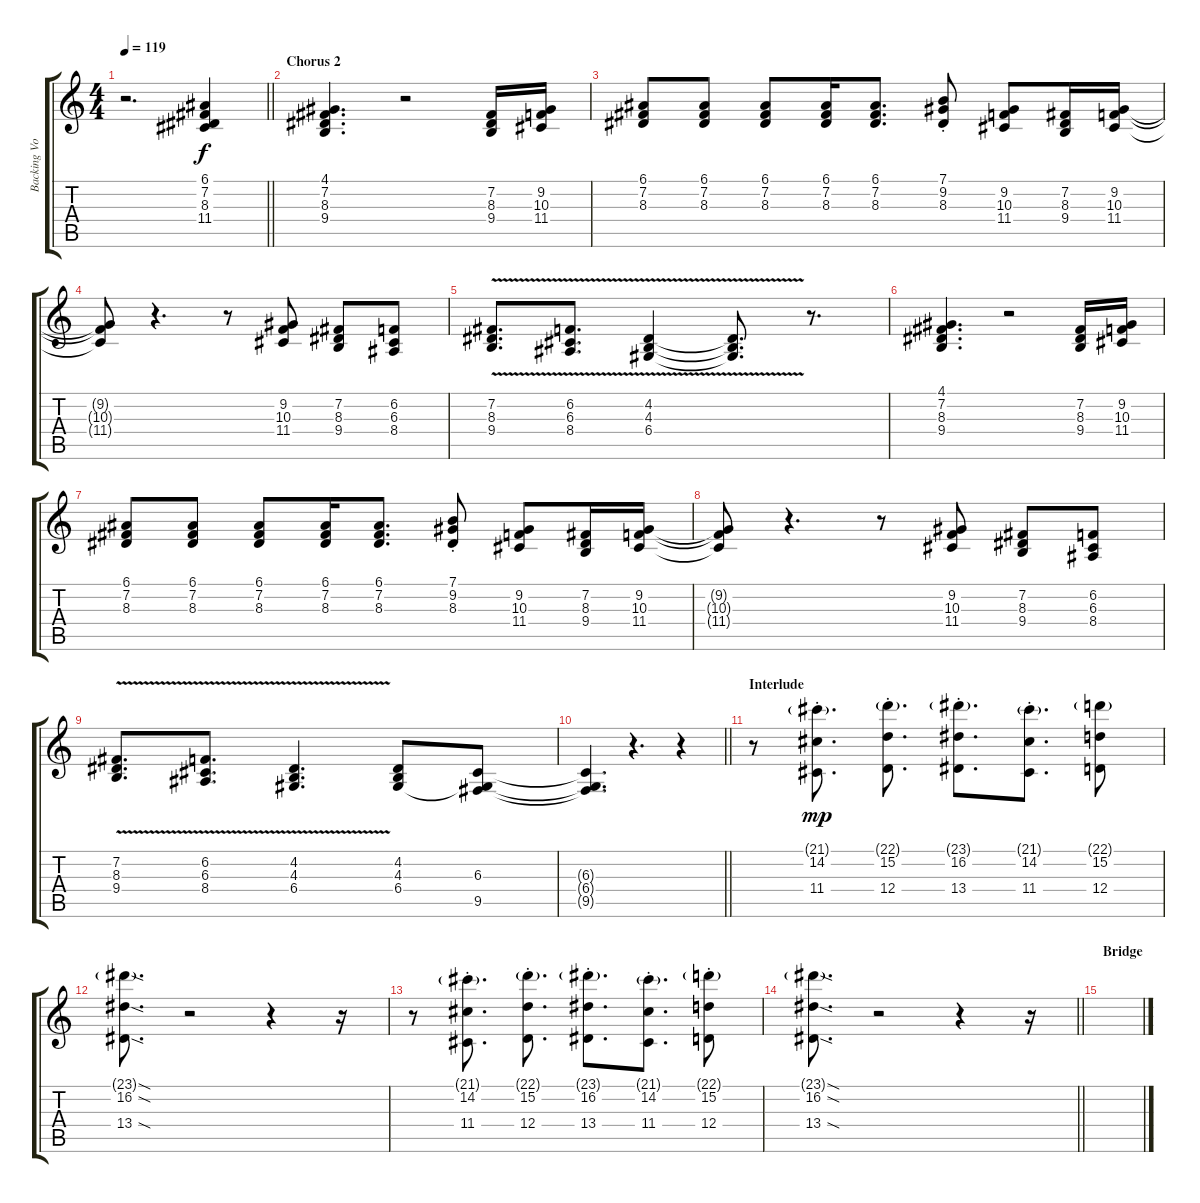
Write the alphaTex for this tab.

\track ("Backing Vocals" "Backing Vo") {instrument pad7halo}
\staff {score tabs}
\tuning (E4 B3 G3 D3 A2 E2) {hide}
\ts (4 4)
\tempo 119
\clef g2
\barLineRight lightlight
\ks c
r.2{d dy mp} (6.1 7.2 8.3 11.4).4{dy f} |
\section ("" "Chorus 2")
(4.1 7.2 8.3 9.4).4{d} r.2 (7.2 8.3 9.4).16 (9.2 10.3 11.4).16 |
(6.1 7.2 8.3).8 (6.1 7.2 8.3).8 (6.1 7.2 8.3).8 (6.1 7.2 8.3).16 (6.1 7.2 8.3).8{d} (7.1{st} 9.2{st} 8.3{st}).8 (9.2 10.3 11.4).8 (7.2 8.3 9.4).16 (9.2 10.3 11.4).16 |
(9.2{t} 10.3{t} 11.4{t}).8 r.4{d} r.8 (9.2 10.3 11.4).8 (7.2 8.3 9.4).8 (6.2 6.3 8.4).8 |
(7.2{v} 8.3 9.4).8{d} (6.2{v} 6.3 8.4).8{d} (4.2{v} 4.3 6.4).4 (4.2{t} 4.3{t} 6.4{t}).8{d} r.8{d} |
(4.1 7.2 8.3 9.4).4{d} r.2 (7.2 8.3 9.4).16 (9.2 10.3 11.4).16 |
(6.1 7.2 8.3).8 (6.1 7.2 8.3).8 (6.1 7.2 8.3).8 (6.1 7.2 8.3).16 (6.1 7.2 8.3).8{d} (7.1{st} 9.2{st} 8.3{st}).8 (9.2 10.3 11.4).8 (7.2 8.3 9.4).16 (9.2 10.3 11.4).16 |
(9.2{t} 10.3{t} 11.4{t}).8 r.4{d} r.8 (9.2 10.3 11.4).8 (7.2 8.3 9.4).8 (6.2 6.3 8.4).8 |
(7.2{v} 8.3 9.4).8{d} (6.2{v} 6.3 8.4).8{d} (4.2{v} 4.3 6.4).4{d} (4.2 4.3 6.4).8 (6.3 6.4{t} 9.5).8 |
\barLineRight lightlight
(6.3{t} 6.4{t} 9.5{t}).4{d} r.4{d} r.4 |
\section ("" "Interlude")
r.8 (21.1{g st} 14.2{st} 11.4{st}).8{d dy mp} (22.1{g st} 15.2{st} 12.4{st}).8{d} (23.1{g st} 16.2{st} 13.4{st}).8{d} (21.1{g st} 14.2{st} 11.4{st}).8{d} (22.1{g} 15.2 12.4).8 |
(23.1{sod g} 16.2{sod} 13.4{sod}).8{d} r.2 r.4 r.16 |
r.8 (21.1{g st} 14.2{st} 11.4{st}).8{d} (22.1{g st} 15.2{st} 12.4{st}).8{d} (23.1{g st} 16.2{st} 13.4{st}).8{d} (21.1{g st} 14.2{st} 11.4{st}).8{d} (22.1{g st} 15.2{st} 12.4{st}).8 |
\barLineRight lightlight
(23.1{sod g} 16.2{sod} 13.4{sod}).8{d} r.2 r.4 r.16 |
\section ("" "Bridge")
